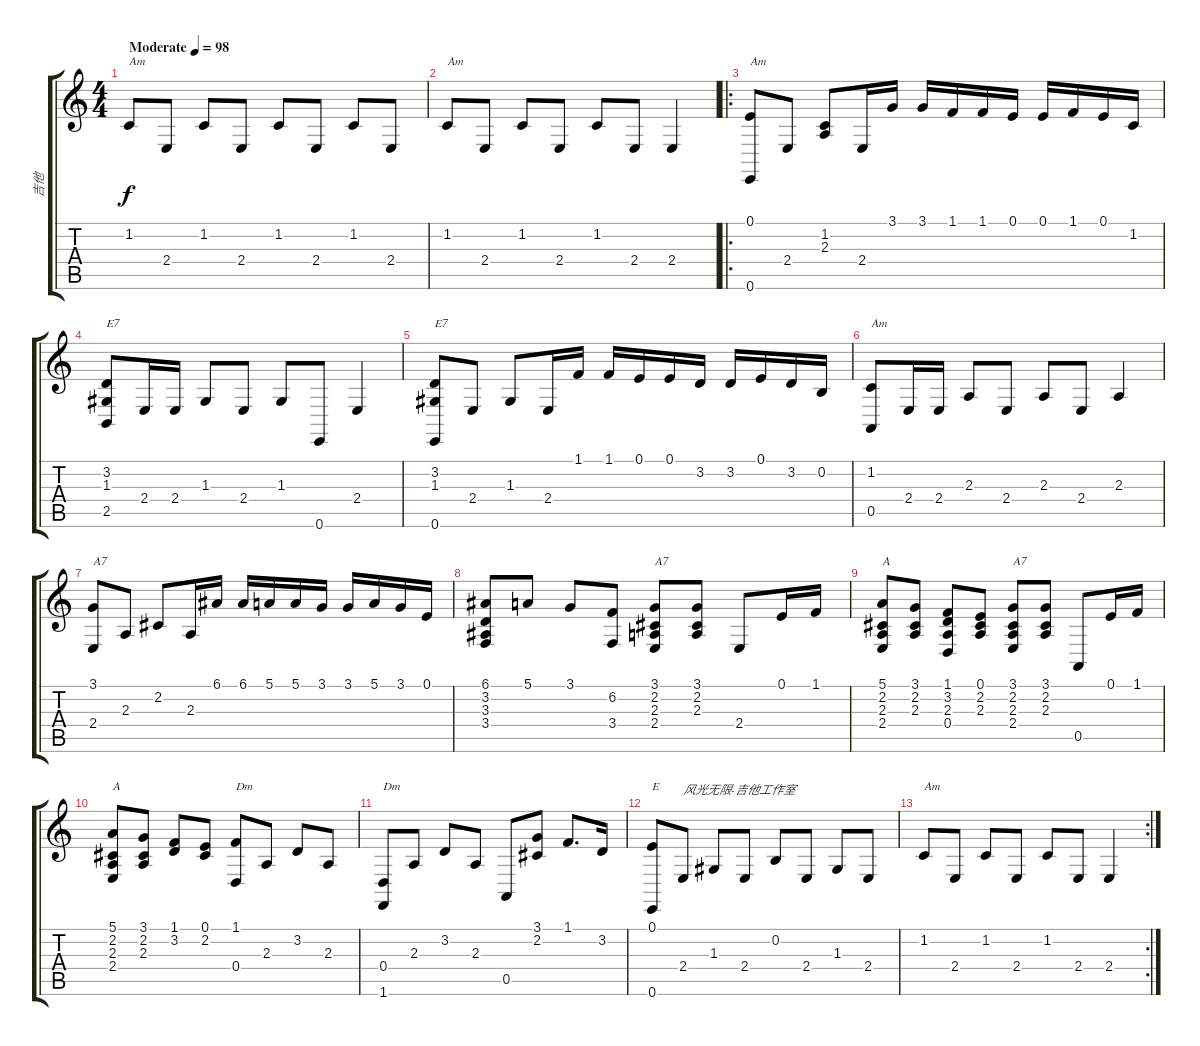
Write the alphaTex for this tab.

\track ("吉他" "吉他") {instrument brightacousticpiano}
\staff {score tabs}
\tuning (E4 B3 G3 D3 A2 E2) {hide}
\ts (4 4)
\tempo (98 "Moderate")
\clef g2
\ks c
1.2.8{txt "Am" dy f instrument brightacousticpiano} 2.4.8 1.2.8 2.4.8 1.2.8 2.4.8 1.2.8 2.4.8 |
1.2.8{txt "Am"} 2.4.8 1.2.8 2.4.8 1.2.8 2.4.8 2.4.4 |
\ro
(0.1 0.6).8{txt "Am"} 2.4.8 (1.2 2.3).8 2.4.16 3.1.16 3.1.16 1.1.16 1.1.16 0.1.16 0.1.16 1.1.16 0.1.16 1.2.16 |
(3.2 1.3 2.5).8{txt "E7"} 2.4.16 2.4.16 1.3.8 2.4.8 1.3.8 0.6.8 2.4.4 |
(3.2 1.3 0.6).8{txt "E7"} 2.4.8 1.3.8 2.4.16 1.1.16 1.1.16 0.1.16 0.1.16 3.2.16 3.2.16 0.1.16 3.2.16 0.2.16 |
(1.2 0.5).8{txt "Am"} 2.4.16 2.4.16 2.3.8 2.4.8 2.3.8 2.4.8 2.3.4 |
(3.1 2.4).8{txt "A7"} 2.3.8 2.2.8 2.3.16 6.1.16 6.1.16 5.1.16 5.1.16 3.1.16 3.1.16 5.1.16 3.1.16 0.1.16 |
(6.1 3.2 3.3 3.4).8 5.1.8 3.1.8 (6.2 3.4).8 (3.1 2.2 2.3 2.4).8{txt "A7"} (3.1 2.2 2.3).8 2.4.8 0.1.16 1.1.16 |
(5.1 2.2 2.3 2.4).8{txt "A"} (3.1 2.2 2.3).8 (1.1 3.2 2.3 0.4).8 (0.1 2.2 2.3).8 (3.1 2.2 2.3 2.4).8{txt "A7"} (3.1 2.2 2.3).8 0.5.8 0.1.16 1.1.16 |
(5.1 2.2 2.3 2.4).8{txt "A"} (3.1 2.2 2.3).8 (1.1 3.2).8 (0.1 2.2).8 (1.1 0.4).8{txt "Dm"} 2.3.8 3.2.8 2.3.8 |
(0.4 1.6).8{txt "Dm"} 2.3.8 3.2.8 2.3.8{txt ""} 0.5.8 (3.1 2.2).8 1.1.8{d} 3.2.16 |
(0.1 0.6).8{txt "E"} 2.4.8{txt "风光无限-吉他工作室"} 1.3.8 2.4.8 0.2.8 2.4.8 1.3.8 2.4.8 |
\rc 2
1.2.8{txt "Am"} 2.4.8 1.2.8 2.4.8 1.2.8 2.4.8 2.4.4
